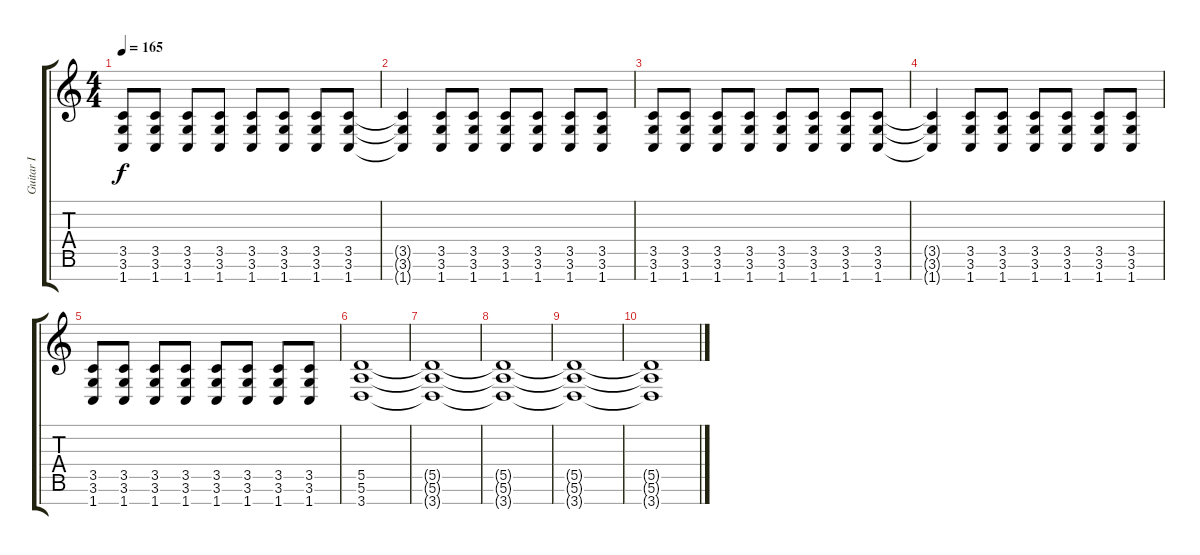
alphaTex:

\track ("Guitar I" "Guitar I") {instrument distortionguitar}
\staff {score tabs}
\tuning (E4 B3 Gb3 D3 A2 E2 B1) {hide}
\ts (4 4)
\tempo 165
\clef g2
\ks c
(3.5 3.6 1.7).8{dy f} (3.5 3.6 1.7).8 (3.5 3.6 1.7).8 (3.5 3.6 1.7).8 (3.5 3.6 1.7).8 (3.5 3.6 1.7).8 (3.5 3.6 1.7).8 (3.5 3.6 1.7).8 |
(3.5{t} 3.6{t} 1.7{t}).4 (3.5 3.6 1.7).8 (3.5 3.6 1.7).8 (3.5 3.6 1.7).8 (3.5 3.6 1.7).8 (3.5 3.6 1.7).8 (3.5 3.6 1.7).8 |
(3.5 3.6 1.7).8 (3.5 3.6 1.7).8 (3.5 3.6 1.7).8 (3.5 3.6 1.7).8 (3.5 3.6 1.7).8 (3.5 3.6 1.7).8 (3.5 3.6 1.7).8 (3.5 3.6 1.7).8 |
(3.5{t} 3.6{t} 1.7{t}).4 (3.5 3.6 1.7).8 (3.5 3.6 1.7).8 (3.5 3.6 1.7).8 (3.5 3.6 1.7).8 (3.5 3.6 1.7).8 (3.5 3.6 1.7).8 |
(3.5 3.6 1.7).8 (3.5 3.6 1.7).8 (3.5 3.6 1.7).8 (3.5 3.6 1.7).8 (3.5 3.6 1.7).8 (3.5 3.6 1.7).8 (3.5 3.6 1.7).8 (3.5 3.6 1.7).8 |
(5.5 5.6 3.7).1 |
(5.5{t} 5.6{t} 3.7{t}).1 |
(5.5{t} 5.6{t} 3.7{t}).1 |
(5.5{t} 5.6{t} 3.7{t}).1 |
(5.5{t} 5.6{t} 3.7{t}).1
